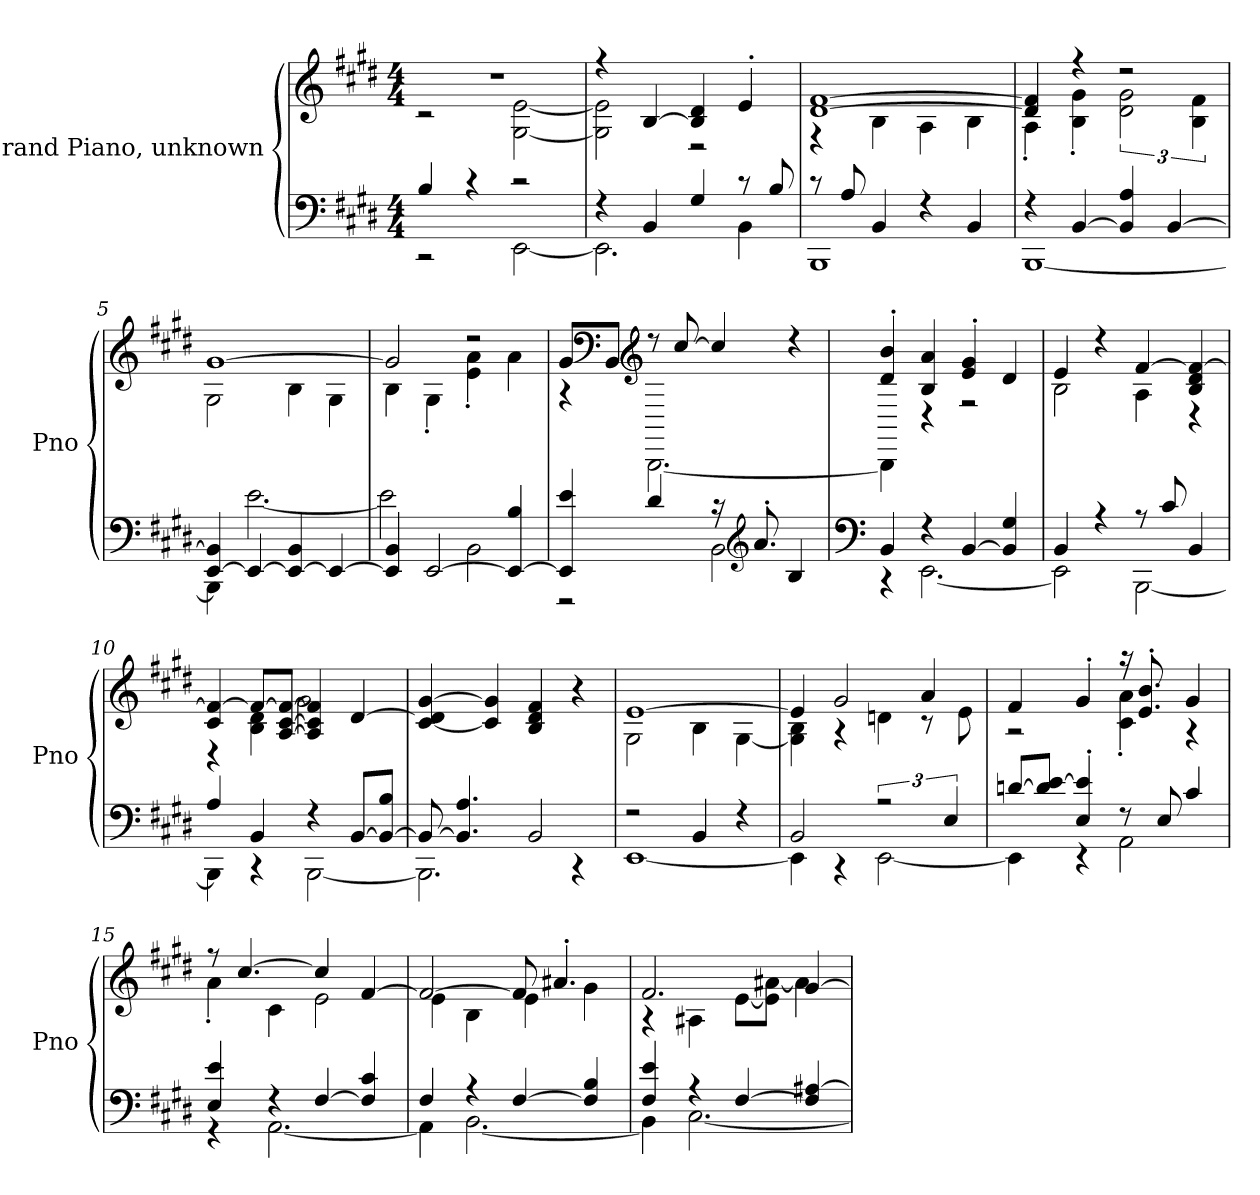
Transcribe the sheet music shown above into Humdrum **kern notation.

**kern	**kern
*part1	*part1
*staff2	*staff1
*I"Grand Piano, unknown	*
*I'Pno	*
*clefF4	*clefG2
*k[f#c#g#d#]	*k[f#c#g#d#]
*M4/4	*M4/4
*MM128	*MM128
=1	=1
*^	*^
4B/	2r	1r	2r
4r	.	.	.
2r	[2EE\	.	[2G#\ [2e\
=2	=2	=2	=2
4r	2.EE\]	4r	2G#\] 2e\]
4BB/	.	[4B/	.
4G#/	.	4B/] 4d#/	2r
8r	4BB\	4e'/	.
8B/	.	.	.
=3	=3	=3	=3
8r	1BBB	[1d# [1f#	4r
8A/	.	.	.
4BB/	.	.	4B\
4r	.	.	4A\
4BB/	.	.	4B\
=4	=4	=4	=4
4r	[1BBB	4d#/] 4f#/]	4A'\
[4BB/	.	4r	4B\' 4g#\'
4BB/] 4A/	.	2r	3d#\ 3g#\
[4BB/	.	.	.
.	.	.	6B\ 6f#\
=5	=5	=5	=5
[4EE/ 4BB/]	4BBB\]	[1g#	2G#\
4EE/_	[2.e\	.	.
4EE/_ 4BB/	.	.	4B\
4EE/_	.	.	4G#\
=6	=6	=6	=6
4EE/] 4BB/	2e\]	2g#/]	4B\
[2EE/	.	.	4G#'\
.	2BB\	2r	4e\' 4a\'
4EE/_ 4B/	.	.	4a\
!!LO:LB:g=z	!!
=7	=7	=7	=7
4EE/] 4e/	2r	8g#/L	4r
*	*	*clefF4	*
.	.	8BB/J	.
*	*	*clefG2	*
4d#/	.	8r	[2.BBB\
.	.	[8cc#/	.
16r	2BB\	4cc#/]	.
*clefG2	*	*	*
8.a'/	.	.	.
4B/	.	4r	.
=8	=8	=8	=8
*clefF4	*	*	*
4BB/	4r	4d#/' 4b/'	4BBB\]
4r	[2.EE\	4B/ 4a/	4r
[4BB/	.	4e/' 4g#/'	2r
4BB/] 4G#/	.	4d#/	.
=9	=9	=9	=9
4BB/	2EE\]	4e/	2B\
4r	.	4r	.
8r	[2BBB\	[4f#/	4A\
8c#/	.	.	.
4BB/	.	4B/ 4d#/ 4f#/_	4r
=10	=10	=10	=10
4A/	4BBB\]	4c#/ 4f#/_	4r
4BB/	4r	8f#/L_	4B\ 4d#\
.	.	[8A/ [8c#/ 8f#/_J	.
4r	[2BBB\	4A/] 4c#/] 4f#/]	2g#\
[8BB/L	.	[4d#/	.
8BB/_ 8B/J	.	.	.
*	*	*v	*v
!!LO:LB:g=z
=11	=11	=11
8BB/_	2.BBB\]	[4c#/ 4d#/] [4g#/
4.BB/] 4.A/	.	.
.	.	4c#/] 4g#/]
2BB/	.	4B/ 4d#/ 4f#/
.	4r	4r
=12	=12	=12
*	*	*^
2r	[1EE	[1e	2G#\
4BB/	.	.	4B\
4r	.	.	[4G#\
=13	=13	=13	=13
2BB/	4EE\]	4e/]	4G#\] 4B\
.	4r	2g#/	4r
3r	[2EE\	.	4dn\
.	.	4a/	8r
6E/	.	.	.
.	.	.	8e\
=14	=14	=14	=14
[8dn/L	4EE\]	4f#/	2r
8d/] [8e/J	.	.	.
4E/' 4e/]'	4r	4g#'/	.
8r	2AA\	16r	4c#\' 4a\'
.	.	8.e/' 8.b/'	.
8E/	.	.	.
4c#/	.	4g#/	4r
=15	=15	=15	=15
4E/ 4e/	4r	8r	4a'\
.	.	[4.cc#/	.
4r	[2.AA\	.	4c#\
[4F#/	.	4cc#/]	2e\
4F#/] 4c#/	.	[4f#/	.
!!LO:LB:g=z	!!
=16	=16	=16	=16
4F#/	4AA\]	2f#/_	4e\
4r	[2.BB\	.	4B\
[4F#/	.	8f#/]	4e\
.	.	4.a#X'/	.
4F#/] 4B/	.	.	4g#\
=17	=17	=17	=17
4F#/ 4e/	4BB\]	2.f#/	4r
4r	[2.C#\	.	4A#X\
[4F#/	.	.	[8e\L
.	.	.	8e\] [8a#X\J
4F#/] [4A#X/	.	[4g#/	4a#\]
*v	*v	*	*
*	*v	*v
=	=
*-	*-
